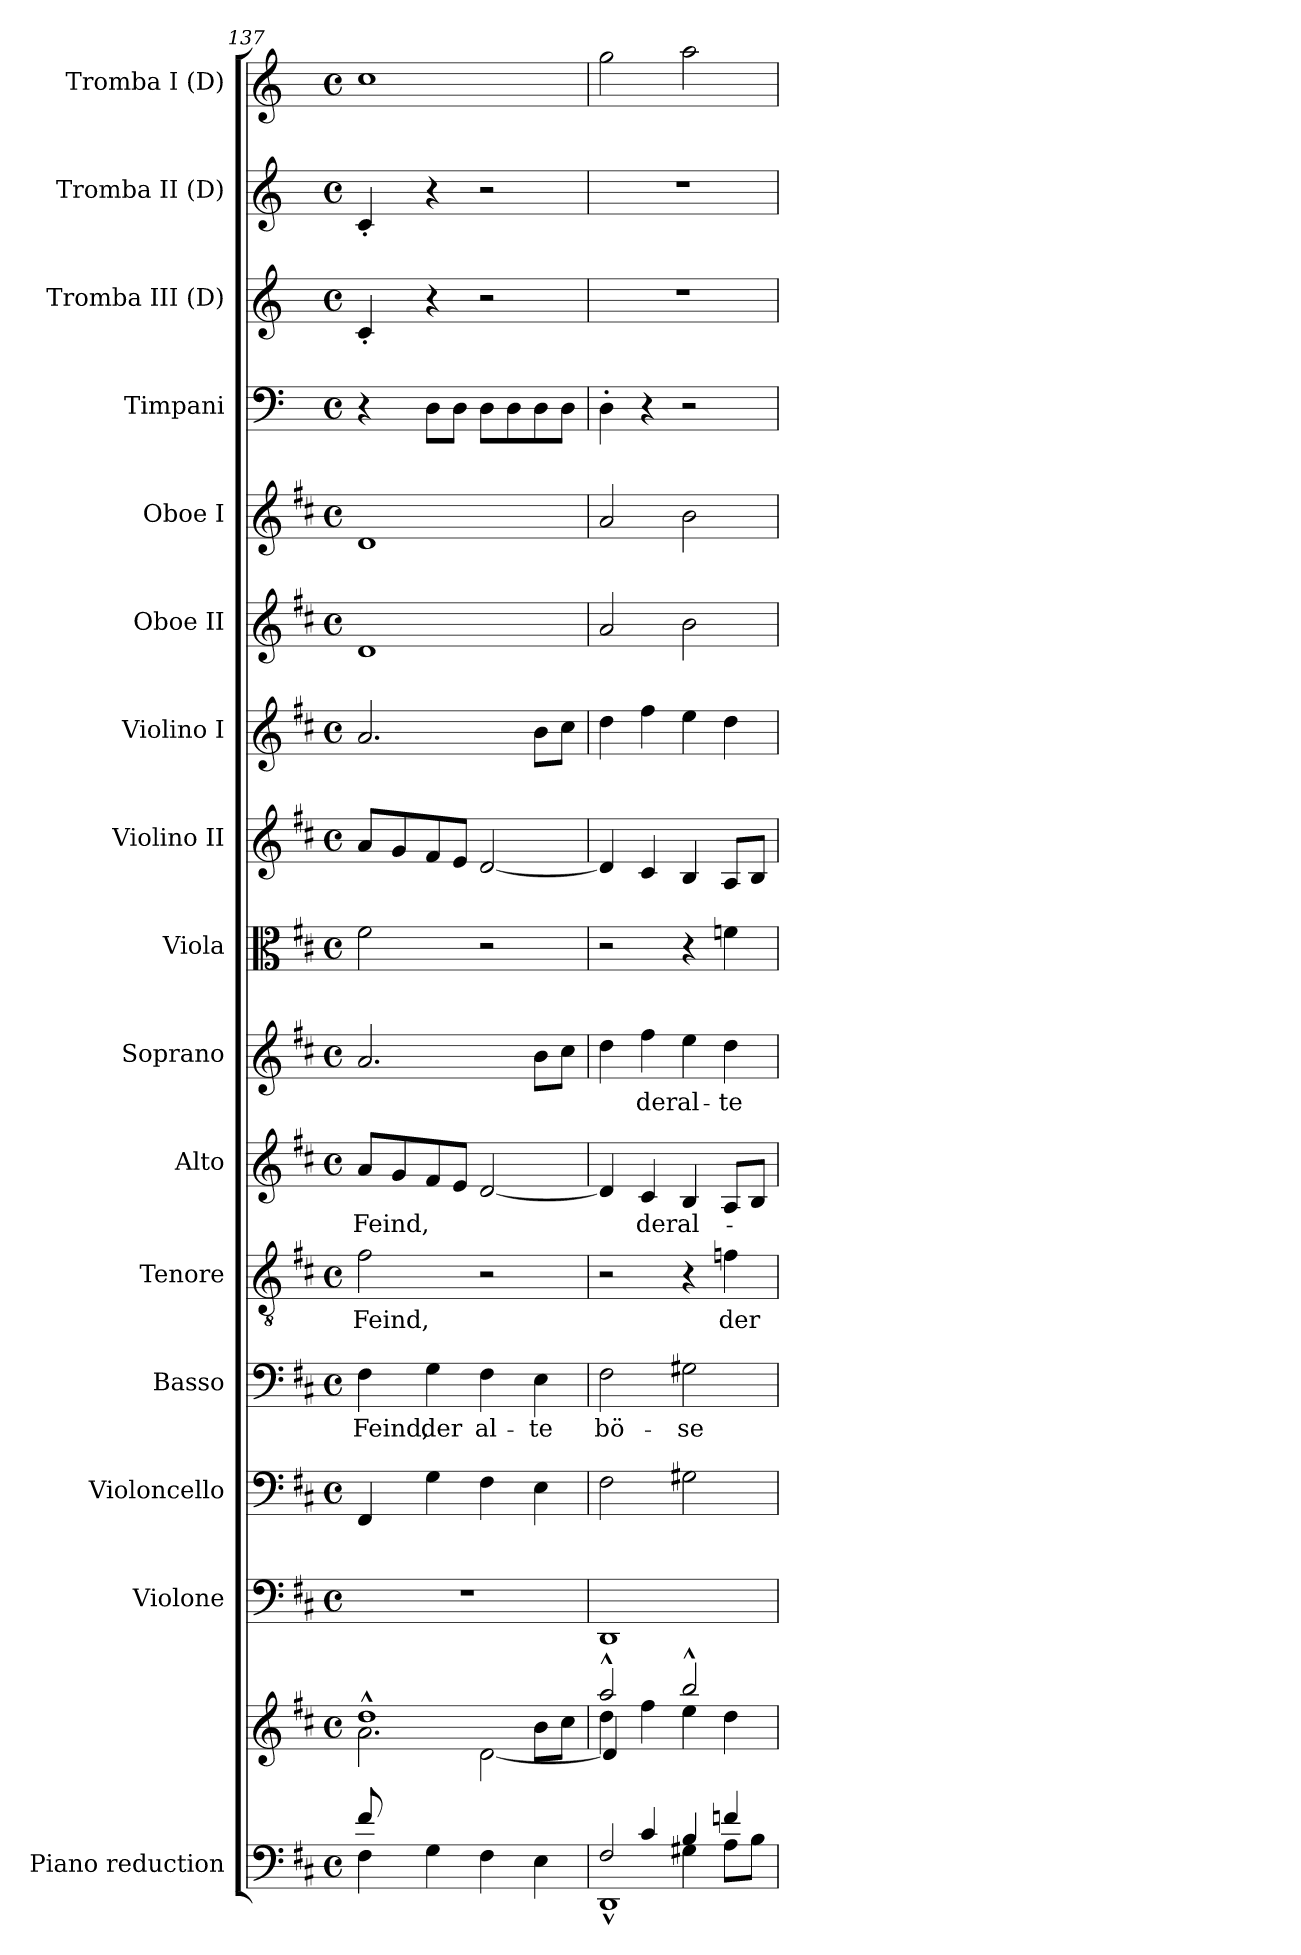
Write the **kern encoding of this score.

**kern	**kern	**kern	**kern	**kern	**text	**kern	**text	**kern	**text	**kern	**text	**kern	**kern	**kern	**kern	**kern	**kern	**kern	**kern	**kern
*part16	*part16	*part15	*part14	*part13	*part13	*part12	*part12	*part11	*part11	*part10	*part10	*part9	*part8	*part7	*part6	*part5	*part4	*part3	*part2	*part1
*staff17	*staff16	*staff15	*staff14	*staff13	*staff13	*staff12	*staff12	*staff11	*staff11	*staff10	*staff10	*staff9	*staff8	*staff7	*staff6	*staff5	*staff4	*staff3	*staff2	*staff1
*I"Piano reduction	*	*I"Violone	*I"Violoncello	*I"Basso	*	*I"Tenore	*	*I"Alto	*	*I"Soprano	*	*I"Viola	*I"Violino II	*I"Violino I	*I"Oboe II	*I"Oboe I	*I"Timpani	*I"Tromba III (D)	*I"Tromba II (D)	*I"Tromba I (D)
*I'Pno	*	*	*	*	*	*	*	*	*	*	*	*	*	*	*I'Ob	*I'Ob	*I'Timp	*	*	*
!!LO:PB:g=z
*clefF4	*clefG2	*clefF4	*clefF4	*clefF4	*	*clefGv2	*	*clefG2	*	*clefG2	*	*clefC3	*clefG2	*clefG2	*clefG2	*clefG2	*clefF4	*clefG2	*clefG2	*clefG2
*	*	*ITrd7c12	*	*	*	*	*	*	*	*	*	*	*	*	*	*	*	*ITrd-1c-2	*ITrd-1c-2	*ITrd-1c-2
*k[f#c#]	*k[f#c#]	*k[f#c#]	*k[f#c#]	*k[f#c#]	*	*k[f#c#]	*	*k[f#c#]	*	*k[f#c#]	*	*k[f#c#]	*k[f#c#]	*k[f#c#]	*k[f#c#]	*k[f#c#]	*k[]	*k[f#c#]	*k[f#c#]	*k[f#c#]
*M4/4	*M4/4	*M4/4	*M4/4	*M4/4	*	*M4/4	*	*M4/4	*	*M4/4	*	*M4/4	*M4/4	*M4/4	*M4/4	*M4/4	*M4/4	*M4/4	*M4/4	*M4/4
*met(c)	*met(c)	*met(c)	*met(c)	*met(c)	*	*met(c)	*	*met(c)	*	*met(c)	*	*met(c)	*met(c)	*met(c)	*met(c)	*met(c)	*met(c)	*met(c)	*met(c)	*met(c)
=137	=137	=137	=137	=137	=137	=137	=137	=137	=137	=137	=137	=137	=137	=137	=137	=137	=137	=137	=137	=137
*^	*^	*	*	*	*	*	*	*	*	*	*	*	*	*	*	*	*	*	*	*
*	*	*	*^	*	*	*	*	*	*	*	*	*	*	*	*	*	*	*	*	*	*	*
!	!	!	!	!	!	!	!	!LO:LY:b	!	!LO:LY:b	!	!LO:LY:b	!	!	!	!	!	!	!	!	!	!	!
8f#/L	4F#\	1dd^^	8ryy	2.a\	1r	4FF#/	4F#\	Feind,	2f#\	Feind,	8a/L	Feind,	2.a/	.	2f#\	8a/L	2.a/	1d	1d	4r	4d'/	4d'/	1dd
2..ryy	.	.	8g\	.	.	.	.	.	.	.	8g/	.	.	.	.	8g/	.	.	.	.	.	.	.
!	!	!	!	!	!	!	!	!LO:LY:b	!	!	!	!	!	!	!	!	!	!	!	!	!	!	!
.	4G\	.	8f#\	.	.	4G\	4G\	der	.	.	8f#/	.	.	.	.	8f#/	.	.	.	8D\L	4r	4r	.
.	.	.	8e\J	.	.	.	.	.	.	.	8e/J	.	.	.	.	8e/J	.	.	.	8D\J	.	.	.
!	!	!	!	!	!	!	!	!LO:LY:b	!	!	!	!	!	!	!	!	!	!	!	!	!	!	!
.	4F#\	.	[2d\	.	.	4F#\	4F#\	al-	2r	.	[2d/	.	.	.	2r	[2d/	.	.	.	8D\L	2r	2r	.
.	.	.	.	.	.	.	.	.	.	.	.	.	.	.	.	.	.	.	.	8D\	.	.	.
!	!	!	!	!	!	!	!	!LO:LY:b	!	!	!	!	!	!	!	!	!	!	!	!	!	!	!
.	4E\	.	.	8b\L	.	4E\	4E\	te	.	.	.	.	8b\L	.	.	.	8b\L	.	.	8D\	.	.	.
.	.	.	.	8cc#\J	.	.	.	.	.	.	.	.	8cc#\J	.	.	.	8cc#\J	.	.	8D\J	.	.	.
=138	=138	=138	=138	=138	=138	=138	=138	=138	=138	=138	=138	=138	=138	=138	=138	=138	=138	=138	=138	=138	=138	=138	=138
*	*^	*	*	*	*	*	*	*	*	*	*	*	*	*	*	*	*	*	*	*	*	*	*
!	!	!	!	!	!	!	!	!	!LO:LY:b	!	!	!	!	!	!	!	!	!	!	!	!	!	!	!
4ryy	1DD^^	2F#/	2aa^^/	4dd\	4d/]	1DDD	2F#\	2F#\	bö-	2r	.	4d/]	.	4dd\	.	2r	4d/]	4dd\	2a/	2a/	4D'\	1r	1r	2aa\
!	!	!	!	!	!	!	!	!	!	!	!	!	!LO:LY:b	!	!LO:LY:b	!	!	!	!	!	!	!	!	!
4c#/	.	.	.	4ff#\	2.ryy	.	.	.	.	.	.	4c#/	der	4ff#\	der	.	4c#/	4ff#\	.	.	4r	.	.	.
!	!	!	!	!	!	!	!	!	!LO:LY:b	!	!	!	!LO:LY:b	!	!LO:LY:b	!	!	!	!	!	!	!	!	!
4B/	.	4G#X\	2bb^^/	4ee\	.	.	2G#X\	2G#X\	se	4r	.	4B/	al-	4ee\	al-	4r	4B/	4ee\	2b\	2b\	2r	.	.	2bb\
!	!	!	!	!	!	!	!	!	!	!	!LO:LY:b	!	!	!	!LO:LY:b	!	!	!	!	!	!	!	!	!
4fn/	.	8A\L	.	4dd\	.	.	.	.	.	4fn\	der	8A/L	.	4dd\	-te	4fn\	8A/L	4dd\	.	.	.	.	.	.
.	.	8B\J	.	.	.	.	.	.	.	.	.	8B/J	.	.	.	.	8B/J	.	.	.	.	.	.	.
*v	*v	*v	*	*	*	*	*	*	*	*	*	*	*	*	*	*	*	*	*	*	*	*	*	*
*	*v	*v	*v	*	*	*	*	*	*	*	*	*	*	*	*	*	*	*	*	*	*	*
=	=	=	=	=	=	=	=	=	=	=	=	=	=	=	=	=	=	=	=	=
*-	*-	*-	*-	*-	*-	*-	*-	*-	*-	*-	*-	*-	*-	*-	*-	*-	*-	*-	*-	*-
